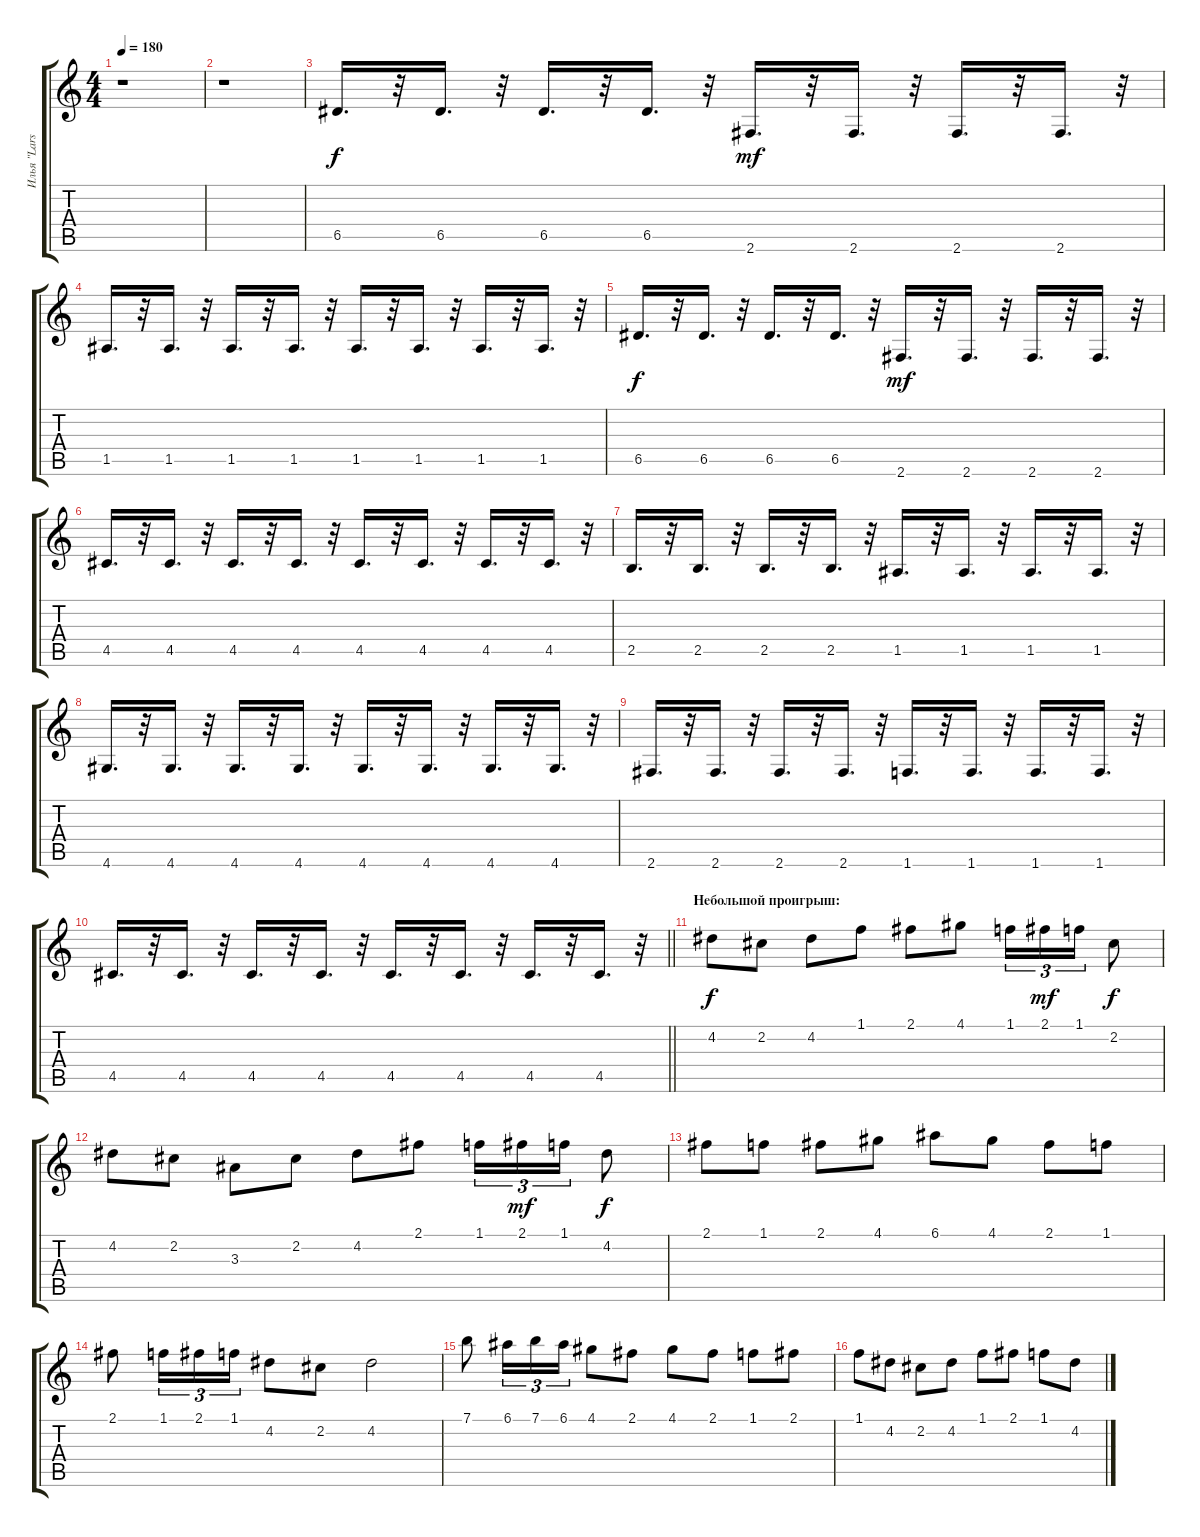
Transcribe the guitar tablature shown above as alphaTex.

\track ("Илья \"Lars\" Мамонтов" "Илья \"Lars") {instrument distortionguitar}
\staff {score tabs}
\tuning (E4 B3 G3 D3 A2 E2) {hide}
\ts (4 4)
\tempo 180
\clef g2
\ks c
r.1{dy f} |
r.1 |
6.5.16{d} r.32 6.5.16{d} r.32 6.5.16{d} r.32 6.5.16{d} r.32 2.6.16{d dy mf} r.32 2.6.16{d} r.32 2.6.16{d} r.32 2.6.16{d} r.32 |
1.5.16{d} r.32 1.5.16{d} r.32 1.5.16{d} r.32 1.5.16{d} r.32 1.5.16{d} r.32 1.5.16{d} r.32 1.5.16{d} r.32 1.5.16{d} r.32 |
6.5.16{d dy f} r.32 6.5.16{d} r.32 6.5.16{d} r.32 6.5.16{d} r.32 2.6.16{d dy mf} r.32 2.6.16{d} r.32 2.6.16{d} r.32 2.6.16{d} r.32 |
4.5.16{d} r.32 4.5.16{d} r.32 4.5.16{d} r.32 4.5.16{d} r.32 4.5.16{d} r.32 4.5.16{d} r.32 4.5.16{d} r.32 4.5.16{d} r.32 |
2.5.16{d} r.32 2.5.16{d} r.32 2.5.16{d} r.32 2.5.16{d} r.32 1.5.16{d} r.32 1.5.16{d} r.32 1.5.16{d} r.32 1.5.16{d} r.32 |
4.6.16{d} r.32 4.6.16{d} r.32 4.6.16{d} r.32 4.6.16{d} r.32 4.6.16{d} r.32 4.6.16{d} r.32 4.6.16{d} r.32 4.6.16{d} r.32 |
2.6.16{d} r.32 2.6.16{d} r.32 2.6.16{d} r.32 2.6.16{d} r.32 1.6.16{d} r.32 1.6.16{d} r.32 1.6.16{d} r.32 1.6.16{d} r.32 |
\barLineRight lightlight
4.5.16{d} r.32 4.5.16{d} r.32 4.5.16{d} r.32 4.5.16{d} r.32 4.5.16{d} r.32 4.5.16{d} r.32 4.5.16{d} r.32 4.5.16{d} r.32 |
\section ("" "Небольшой проигрыш:")
4.2.8{dy f} 2.2.8 4.2.8 1.1.8 2.1.8 4.1.8 1.1.16{tu (3 2)} 2.1.16{tu (3 2) dy mf} 1.1.16{tu (3 2)} 2.2.8{dy f} |
4.2.8 2.2.8 3.3.8 2.2.8 4.2.8 2.1.8 1.1.16{tu (3 2)} 2.1.16{tu (3 2) dy mf} 1.1.16{tu (3 2)} 4.2.8{dy f} |
2.1.8 1.1.8 2.1.8 4.1.8 6.1.8 4.1.8 2.1.8 1.1.8 |
2.1.8 1.1.16{tu (3 2)} 2.1.16{tu (3 2)} 1.1.16{tu (3 2)} 4.2.8 2.2.8 4.2.2 |
7.1.8 6.1.16{tu (3 2)} 7.1.16{tu (3 2)} 6.1.16{tu (3 2)} 4.1.8 2.1.8 4.1.8 2.1.8 1.1.8 2.1.8 |
1.1.8 4.2.8 2.2.8 4.2.8 1.1.8 2.1.8 1.1.8 4.2.8
